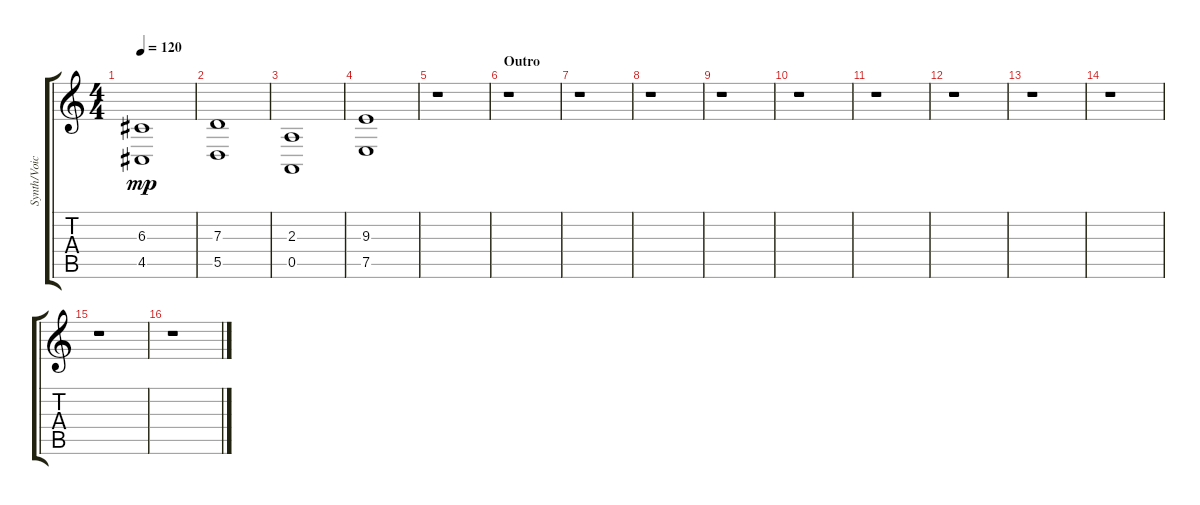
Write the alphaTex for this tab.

\track ("Synth/Voices (Ricky Reed)" "Synth/Voic") {instrument synthstrings1}
\staff {score tabs}
\tuning (E4 B3 G3 D3 A2 E2) {hide}
\ts (4 4)
\tempo 120
\clef g2
\ks c
(6.3 4.5).1{dy mp} |
(7.3 5.5).1 |
(2.3 0.5).1 |
(9.3 7.5).1 |
r.1 |
\section ("" "Outro")
r.1 |
r.1 |
r.1 |
r.1 |
r.1 |
r.1 |
r.1 |
r.1 |
r.1 |
r.1 |
r.1
